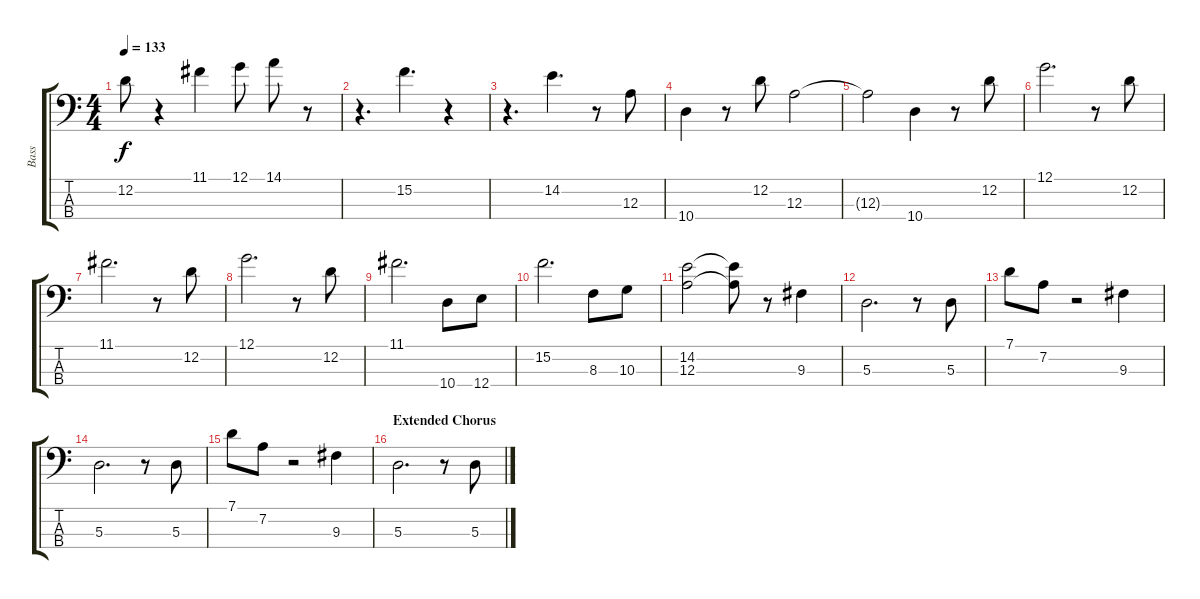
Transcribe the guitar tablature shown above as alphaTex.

\track ("Bass" "Bass") {instrument fretlessbass}
\staff {score tabs}
\tuning (G2 D2 A1 E1) {hide}
\ts (4 4)
\tempo 133
\clef f4
\ks c
12.2.8{dy f} r.4 11.1.4 12.1.8 14.1.8 r.8 |
r.4{d} 15.2.4{d} r.4 |
r.4{d} 14.2.4{d} r.8 12.3.8 |
10.4.4 r.8 12.2.8 12.3.2 |
12.3{t}.2 10.4.4 r.8 12.2.8 |
12.1.2{d} r.8 12.2.8 |
11.1.2{d} r.8 12.2.8 |
12.1.2{d} r.8 12.2.8 |
11.1.2{d} 10.4.8 12.4.8 |
15.2.2{d} 8.3.8 10.3.8 |
(14.2 12.3).2 (14.2{t} 12.3{t}).8 r.8 9.3.4 |
5.3.2{d} r.8 5.3.8 |
7.1.8 7.2.8 r.2 9.3.4 |
5.3.2{d} r.8 5.3.8 |
7.1.8 7.2.8 r.2 9.3.4 |
\section ("" "Extended Chorus")
5.3.2{d} r.8 5.3.8
